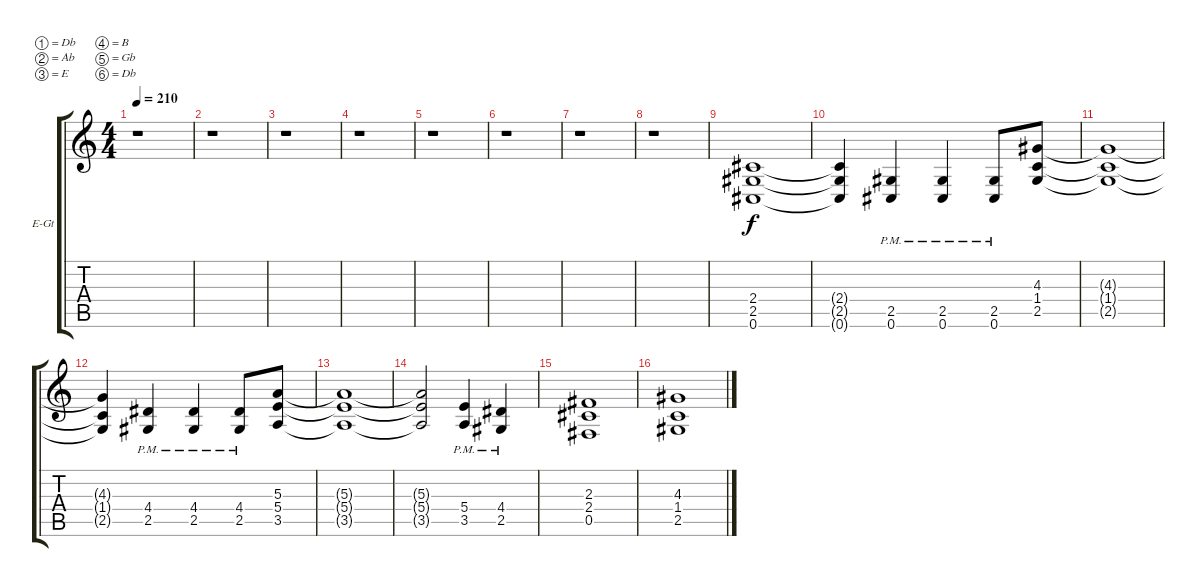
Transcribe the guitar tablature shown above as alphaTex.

\bracketExtendMode groupsimilarinstruments
\firstSystemTrackNameOrientation horizontal
\otherSystemsTrackNameOrientation horizontal
\track ("Rithym 1" "E-Gt") {instrument distortionguitar}
\staff {score tabs}
\tuning (Db4 Ab3 E3 B2 Gb2 Db2)
\ts (4 4)
\tempo 210
\clef g2
\ks c
r.1{dy f} |
r.1 |
r.1 |
r.1 |
r.1 |
r.1 |
r.1 |
r.1 |
(2.4 2.5 0.6).1 |
(2.4{t} 2.5{t} 0.6{t}).4 (2.5{pm} 0.6{pm}).4 (2.5{pm} 0.6{pm}).4 (2.5{pm} 0.6{pm}).8 (4.3 1.4 2.5).8 |
(4.3{t} 1.4{t} 2.5{t}).1 |
(4.3{t} 1.4{t} 2.5{t}).4 (4.4{pm} 2.5{pm}).4 (4.4{pm} 2.5{pm}).4 (4.4{pm} 2.5{pm}).8 (5.3 5.4 3.5).8 |
(5.3{t} 5.4{t} 3.5{t}).1 |
(5.3{t} 5.4{t} 3.5{t}).2 (5.4{pm} 3.5{pm}).4 (4.4{pm} 2.5{pm}).4 |
(2.3 2.4 0.5).1 |
(4.3 1.4 2.5).1
